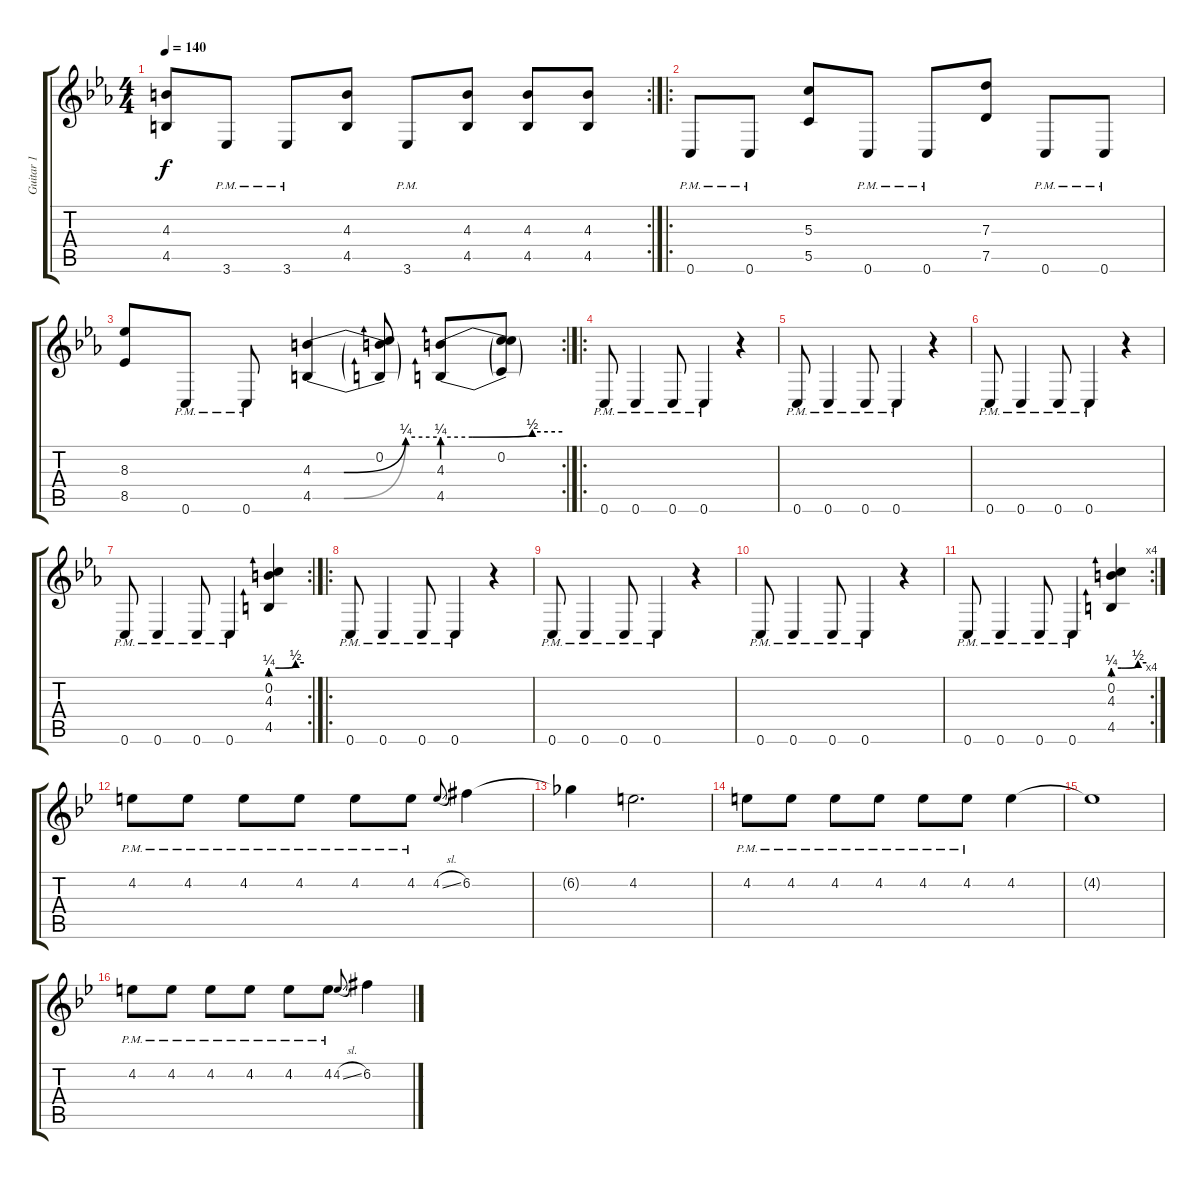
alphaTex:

\track ("Guitar 1" "Guitar 1") {instrument distortionguitar}
\staff {score tabs}
\tuning (E4 C4 G3 C3 G2 C2) {hide}
\rc 2
\ts (4 4)
\tempo 140
\clef g2
\ks cminor
(4.3 4.5).8{dy f} 3.6{pm}.8 3.6{pm}.8 (4.3 4.5).8 3.6{pm}.8 (4.3 4.5).8 (4.3 4.5).8 (4.3 4.5).8 |
\ro
0.6{pm}.8 0.6{pm}.8 (5.3 5.5).8 0.6{pm}.8 0.6{pm}.8 (7.3 7.5).8 0.6{pm}.8 0.6{pm}.8 |
\rc 2
(8.3 8.5).8 0.6{pm}.8 0.6{pm}.8 (4.3{be (custom 0 0 15 0 45 1 60 1)} 4.5{be (custom 0 0 15 0 45 1 60 1)}).4 (0.2 4.3{t} 4.5{t}).8 (4.3{be (custom 0 1 15 1 45 2 60 2)} 4.5{be (custom 0 1 15 1 45 2 60 2)}).8 (0.2 4.3{t} 4.5{t}).8 |
\ro
0.6{pm}.8 0.6{pm}.4 0.6{pm}.8 0.6{pm}.4 r.4 |
0.6{pm}.8 0.6{pm}.4 0.6{pm}.8 0.6{pm}.4 r.4 |
0.6{pm}.8 0.6{pm}.4 0.6{pm}.8 0.6{pm}.4 r.4 |
\rc 2
0.6{pm}.8 0.6{pm}.4 0.6{pm}.8 0.6{pm}.4 (0.2 4.3{be (custom 0 1 15 1 45 2 60 2)} 4.5{be (custom 0 1 15 1 45 2 60 2)}).4 |
\ro
0.6{pm}.8 0.6{pm}.4 0.6{pm}.8 0.6{pm}.4 r.4 |
0.6{pm}.8 0.6{pm}.4 0.6{pm}.8 0.6{pm}.4 r.4 |
0.6{pm}.8 0.6{pm}.4 0.6{pm}.8 0.6{pm}.4 r.4 |
\rc 4
0.6{pm}.8 0.6{pm}.4 0.6{pm}.8 0.6{pm}.4 (0.2 4.3{be (custom 0 1 15 1 45 2 60 2)} 4.5{be (custom 0 1 15 1 45 2 60 2)}).4 |
\ks gminor
4.2{pm}.8 4.2{pm}.8 4.2{pm}.8 4.2{pm}.8 4.2{pm}.8 4.2{pm}.8 4.2{sl}.8{gr onbeat} 6.2{acc #}.4 |
6.2{t}.4 4.2.2{d} |
4.2{pm}.8 4.2{pm}.8 4.2{pm}.8 4.2{pm}.8 4.2{pm}.8 4.2{pm}.8 4.2.4 |
4.2{t}.1 |
4.2{pm}.8 4.2{pm}.8 4.2{pm}.8 4.2{pm}.8 4.2{pm}.8 4.2{pm}.8 4.2{sl}.8{gr onbeat} 6.2{acc #}.4
